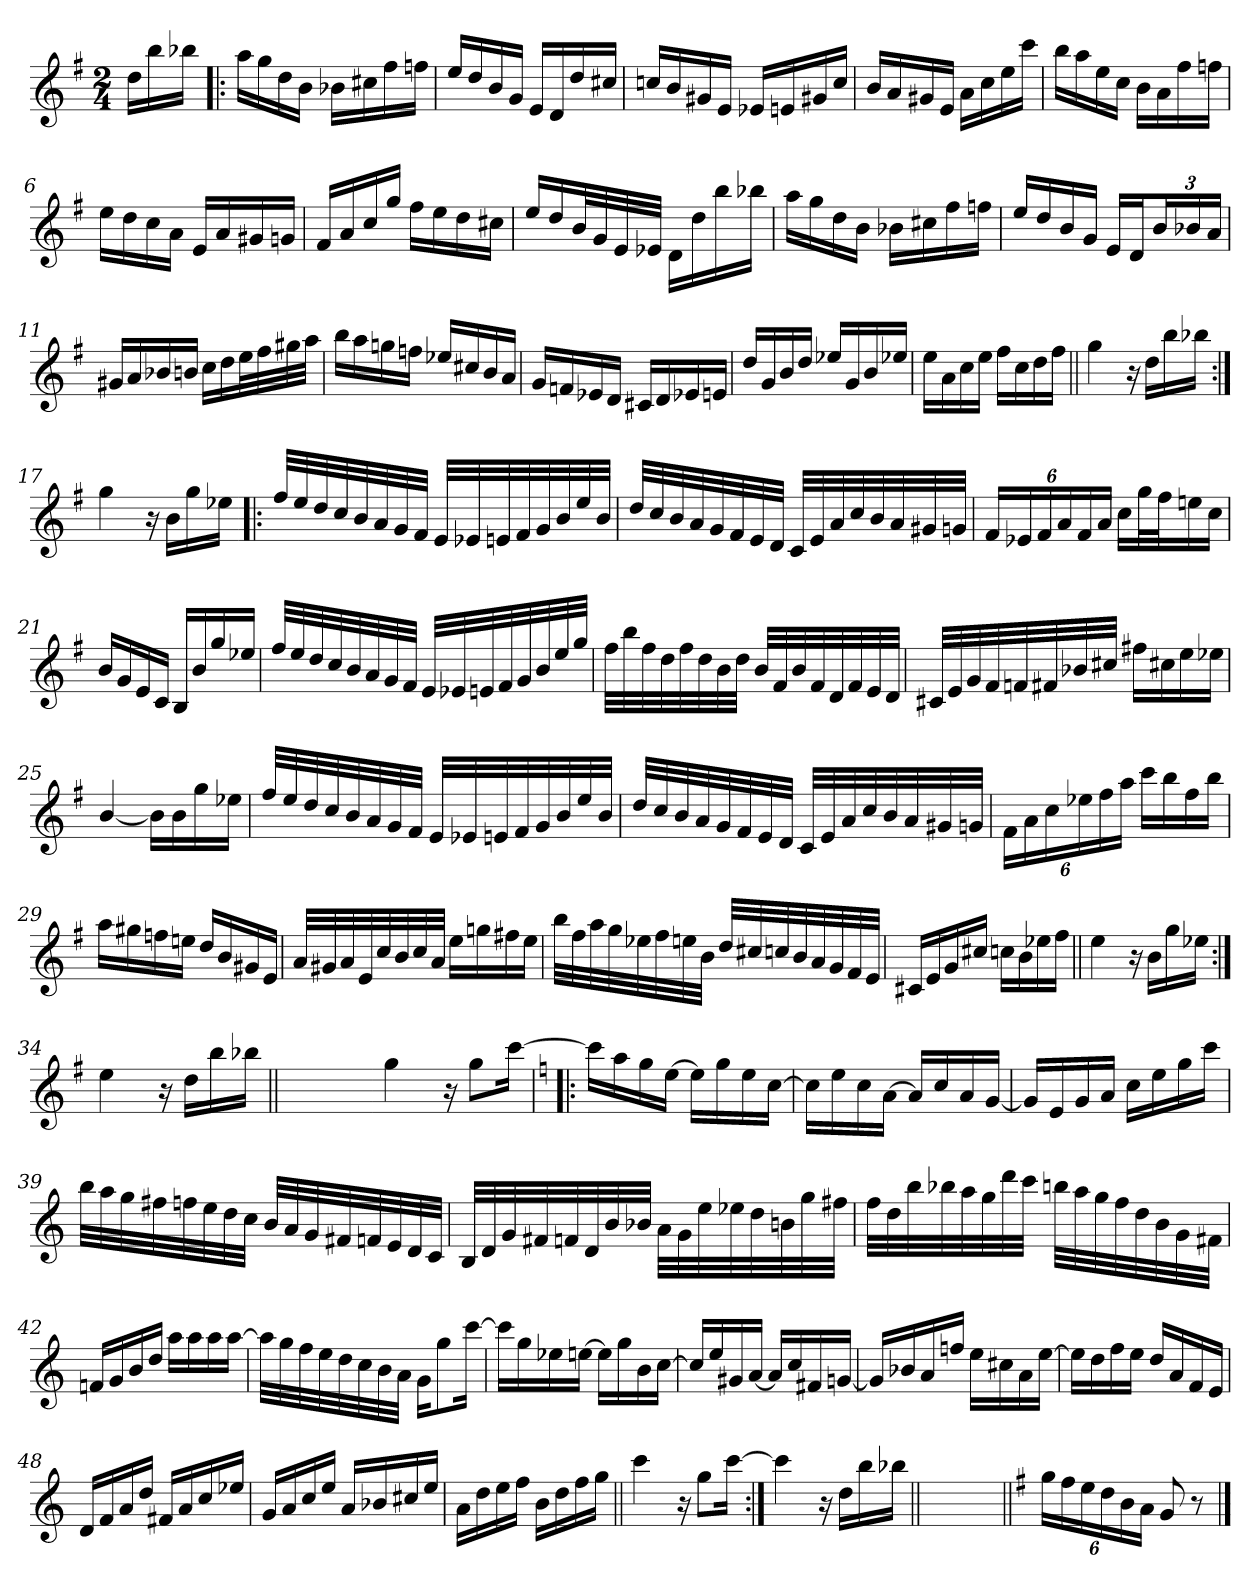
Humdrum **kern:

**kern
*part1
*staff1
*clefG2
*k[f#]
*G:
*M2/4
=
16dd\LL
16bb\
16bb-X\JJ
=1!|:
16aa\LL
16gg\
16dd\
16b\JJ
16b-X\LL
16cc#X\
16ff#\
16ffn\JJ
=2
16ee/LL
16dd/
16b/
16g/JJ
16e/LL
16d/
16dd/
16cc#X/JJ
=3
16ccn/LL
16b/
16g#X/
16e/JJ
16e-X/LL
16en/
16g#X/
16cc/JJ
=4
16b/LL
16a/
16g#X/
16e/JJ
16a\LL
16cc\
16ee\
16ccc\JJ
!!LO:LB:g=z
=5
16bb\LL
16aa\
16ee\
16cc\JJ
16b\LL
16a\
16ff#\
16ffn\JJ
=6
16ee\LL
16dd\
16cc\
16a\JJ
16e/LL
16a/
16g#X/
16gn/JJ
=7
16f#/LL
16a/
16cc/
16gg/JJ
16ff#\LL
16ee\
16dd\
16cc#X\JJ
=8
16ee/LL
16dd/
32b/L
32g/
32e/
32e-X/JJJ
16d\LL
16dd\
16bb\
16bb-X\JJ
!!LO:LB:g=z
=9
16aa\LL
16gg\
16dd\
16b\JJ
16b-X\LL
16cc#X\
16ff#\
16ffn\JJ
=10
16ee/LL
16dd/
16b/
16g/JJ
16e/LL
16d/J
24b/L
24b-X/
24a/JJ
=11
16g#X/LL
16a/
16b-X/
16bn/JJ
16cc\LL
16dd\
32ee\L
32ff#\
32gg#X\
32aa\JJJ
=12
16bb\LL
16aa\
16ggn\
16ffn\JJ
16ee-X/LL
16cc#X/
16b/
16a/JJ
!!LO:LB:g=z
=13
16g/LL
16fn/
16e-X/
16d/JJ
16c#X/LL
16d/
16e-X/
16en/JJ
=14
16dd/LL
16g/
16b/
16dd/JJ
16ee-X/LL
16g/
16b/
16ee-X/JJ
=15
16ee\LL
16a\
16cc\
16ee\JJ
16ff#\LL
16cc\
16dd\
16ff#\JJ
=16||
4gg\
16r
16dd\LL
16bb\
16bb-X\JJ
=17:|!
4gg\
16r
16b\LL
16gg\
16ee-X\JJ
!!LO:LB:g=z
=18!|:
32ff#/LLL
32ee/
32dd/
32cc/
32b/
32a/
32g/
32f#/JJJ
32e/LLL
32e-X/
32en/
32f#/
32g/
32b/
32ee/
32b/JJJ
=19
32dd/LLL
32cc/
32b/
32a/
32g/
32f#/
32e/
32d/JJJ
32c/LLL
32e/
32a/
32cc/
32b/
32a/
32g#X/
32gn/JJJ
=20
24f#/LL
24e-X/
24f#/
24a/
24f#/
24a/JJ
16cc\LL
32gg\L
32ff#\J
16een\
16cc\JJ
!!LO:LB:g=z
=21
16b/LL
16g/
16e/
16c/JJ
16B/LL
16b/
16gg/
16ee-X/JJ
=22
32ff#/LLL
32ee/
32dd/
32cc/
32b/
32a/
32g/
32f#/JJJ
32e/LLL
32e-X/
32en/
32f#/
32g/
32b/
32ee/
32gg/JJJ
=23
32ff#\LLL
32bb\
32ff#\
32dd\
32ff#\
32dd\
32b\
32dd\JJJ
32b/LLL
32f#/
32b/
32f#/
32d/
32f#/
32e/
32d/JJJ
!!LO:LB:g=z
=24
32c#X/LLL
32e/
32g/
32f#/
32fn/
32f#X/
32b-X/
32cc#X/JJJ
16ff#X\LL
16cc#X\
16ee\
16ee-X\JJ
=25
[4b/
16b\LL]
16b\
16gg\
16ee-X\JJ
=26
32ff#/LLL
32ee/
32dd/
32cc/
32b/
32a/
32g/
32f#/JJJ
32e/LLL
32e-X/
32en/
32f#/
32g/
32b/
32ee/
32b/JJJ
!!LO:LB:g=z
=27
32dd/LLL
32cc/
32b/
32a/
32g/
32f#/
32e/
32d/JJJ
32c/LLL
32e/
32a/
32cc/
32b/
32a/
32g#X/
32gn/JJJ
=28
24f#\LL
24a\
24cc\
24ee-X\
24ff#\
24aa\JJ
16ccc\LL
16bb\
16ff#\
16bb\JJ
=29
16aa\LL
16gg#X\
16ffn\
16een\JJ
16dd/LL
16b/
16g#X/
16e/JJ
!!LO:LB:g=z
=30
32a/LLL
32g#X/
32a/
32e/
32cc/
32b/
32cc/
32a/JJJ
16ee\LL
16ggn\
16ff#X\
16ee\JJ
=31
32bb\LLL
32ff#\
32aa\
32gg\
32ee-X\
32ff#\
32een\
32b\JJJ
32dd/LLL
32cc#X/
32ccn/
32b/
32a/
32g/
32f#/
32e/JJJ
=32
16c#X/LL
16e/
16g/
16cc#X/JJ
16ccn\LL
16b\
16ee-X\
16ff#\JJ
!!LO:PB:g=z
=33||
4ee\
16r
16b\LL
16gg\
16ee-X\JJ
=34:|!
4ee\
16r
16dd\LL
16bb\
16bb-X\JJ
=34X341||
2ryy
!!LO:LB:g=z
=35-
4gg\
16r
8gg\L
[16ccc\Jk
=36!|:
*k[]
*C:
16ccc\LL]
16aa\
16gg\
[16ee\JJ
16ee\LL]
16gg\
16ee\
[16cc\JJ
=37
16cc\LL]
16ee\
16cc\
[16a\JJ
16a/LL]
16cc/
16a/
[16g/JJ
=38
16g/LL]
16e/
16g/
16a/JJ
16cc\LL
16ee\
16gg\
16ccc\JJ
!!LO:LB:g=z
=39
32bb\LLL
32aa\
32gg\
32ff#X\
32ffn\
32ee\
32dd\
32cc\JJJ
32b/LLL
32a/
32g/
32f#X/
32fn/
32e/
32d/
32c/JJJ
=40
32B/LLL
32d/
32g/
32f#X/
32fn/
32d/
32b/
32b-X/JJJ
32a\LLL
32g\
32ee\
32ee-X\
32dd\
32bn\
32gg\
32ff#X\JJJ
=41
32ff\LLL
32dd\
32bb\
32bb-X\
32aa\
32gg\
32ddd\
32ccc\JJJ
32bbn\LLL
32aa\
32gg\
32ff\
32dd\
32b\
32g\
32f#X\JJJ
!!LO:LB:g=z
=42
16fn/LL
16g/
16b/
16dd/JJ
16aa\LL
16aa\
16aa\
[16aa\JJ
=43
32aa\LLL]
32gg\
32ff\
32ee\
32dd\
32cc\
32b\
32a\JJJ
16g\KL
8gg\
[16ccc\Jk
=44
16ccc\LL]
16gg\
16ee-X\
[16een\JJ
16ee\LL]
16gg\
16b\
[16cc\JJ
!!LO:LB:g=z
=45
16cc/LL]
16ee/
16g#X/
[16a/JJ
16a/LL]
16cc/
16f#X/
[16gn/JJ
=46
16g/LL]
16b-X/
16a/
16ffn/JJ
16ee\LL
16cc#X\
16a\
[16ee\JJ
=47
16ee\LL]
16dd\
16ff\
16ee\JJ
16dd/LL
16a/
16f/
16e/JJ
=48
16d/LL
16f/
16a/
16dd/JJ
16f#X/LL
16a/
16cc/
16ee-X/JJ
!!LO:LB:g=z
=49
16g/LL
16a/
16cc/
16ee/JJ
16a/LL
16b-X/
16cc#X/
16ee/JJ
=50
16a\LL
16dd\
16ee\
16ff\JJ
16b\LL
16dd\
16ff\
16gg\JJ
=51||
4ccc\
16r
8gg\L
[16ccc\Jk
=52:|!
4ccc\]
16r
16dd\LL
16bb\
16bb-X\JJ
=52X522||
2ryy
!!LO:LB:g=z
=53||
*k[f#]
*G:
24gg\LL
24ff#\
24ee\
24dd\
24b\
24a\JJ
8g/
8r
==
*-
